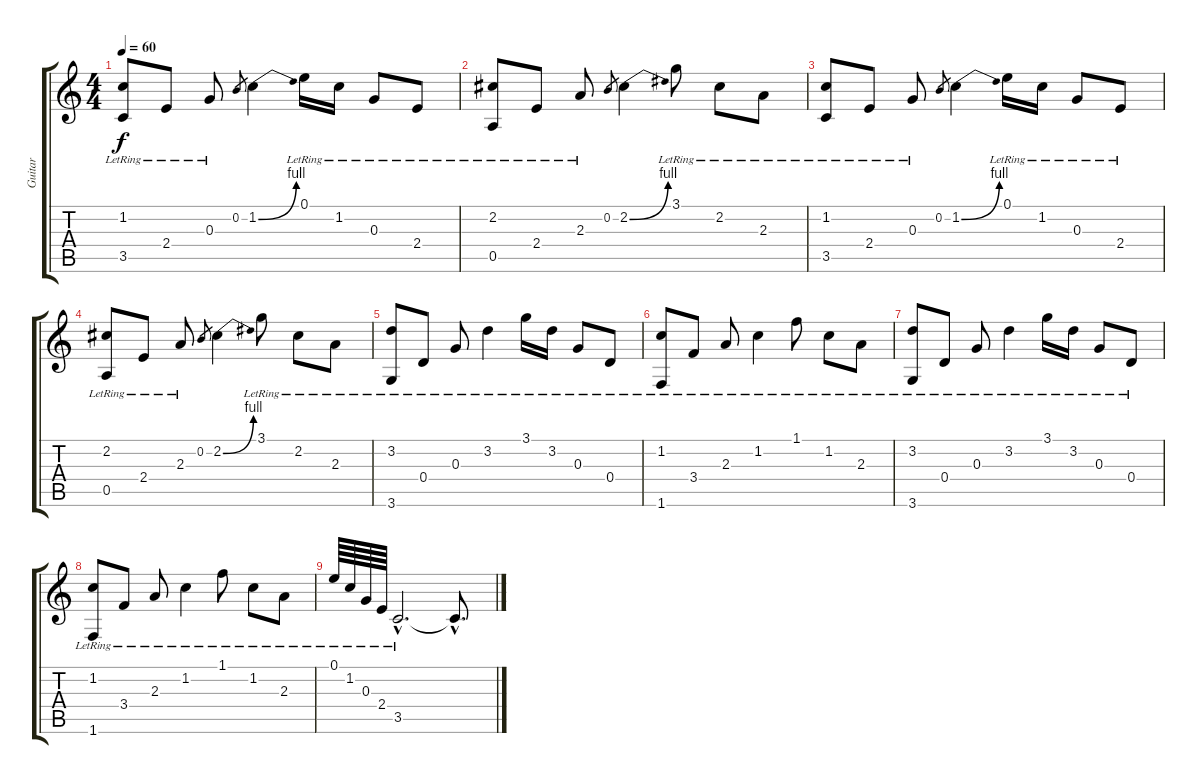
\track ("Guitar" "Guitar") {instrument acousticguitarnylon}
\staff {score tabs}
\tuning (E4 B3 G3 D3 A2 E2) {hide}
\ts (4 4)
\tempo 60
\clef g2
\ks c
(1.2{lr} 3.5{lr}).8{dy f} 2.4{lr}.8 0.3{lr}.8 0.2.8{gr} 1.2{be (bend 0 0 60 4)}.4 0.1{lr}.16 1.2{lr}.16 0.3{lr}.8 2.4{lr}.8 |
(2.2{lr} 0.5{lr}).8 2.4{lr}.8 2.3{lr}.8 0.2.8{gr} 2.2{be (bend 0 0 60 4)}.4 3.1{lr}.8 2.2{lr}.8 2.3{lr}.8 |
(1.2{lr} 3.5{lr}).8 2.4{lr}.8 0.3{lr}.8 0.2.8{gr} 1.2{be (bend 0 0 60 4)}.4 0.1{lr}.16 1.2{lr}.16 0.3{lr}.8 2.4{lr}.8 |
(2.2{lr} 0.5{lr}).8 2.4{lr}.8 2.3{lr}.8 0.2.8{gr} 2.2{be (bend 0 0 60 4)}.4 3.1{lr}.8 2.2{lr}.8 2.3{lr}.8 |
(3.2{lr} 3.6{lr}).8 0.4{lr}.8 0.3{lr}.8 3.2{lr}.4 3.1{lr}.16 3.2{lr}.16 0.3{lr}.8 0.4{lr}.8 |
(1.2{lr} 1.6{lr}).8 3.4{lr}.8 2.3{lr}.8 1.2{lr}.4 1.1{lr}.8 1.2{lr}.8 2.3{lr}.8 |
(3.2{lr} 3.6{lr}).8 0.4{lr}.8 0.3{lr}.8 3.2{lr}.4 3.1{lr}.16 3.2{lr}.16 0.3{lr}.8 0.4{lr}.8 |
(1.2{lr} 1.6{lr}).8 3.4{lr}.8 2.3{lr}.8 1.2{lr}.4 1.1{lr}.8 1.2{lr}.8 2.3{lr}.8 |
0.1{lr}.64 1.2{lr}.64 0.3{lr}.64 2.4{lr}.64 3.5{hac lr}.2{d} 3.5{hac t}.8{d}
